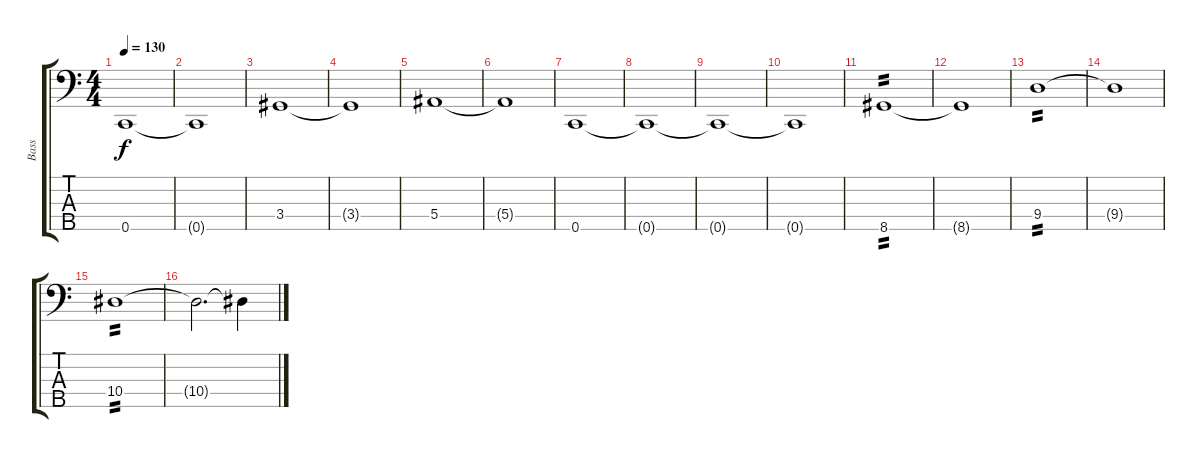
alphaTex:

\track ("Bass" "Bass") {instrument electricbasspick}
\staff {score tabs}
\tuning (Ab2 Eb2 Bb1 F1 C1) {hide}
\ts (4 4)
\tempo 130
\clef f4
\ks c
0.5{t}.1{dy f} |
0.5{t}.1 |
3.4.1 |
3.4{t}.1 |
5.4.1 |
5.4{t}.1 |
0.5.1 |
0.5{t}.1 |
0.5{t}.1 |
0.5{t}.1 |
8.5.1{tp 2} |
8.5{t}.1 |
9.4.1{tp 2} |
9.4{t}.1 |
10.4.1{tp 2} |
10.4{t}.2{d} 10.4{t}.4
